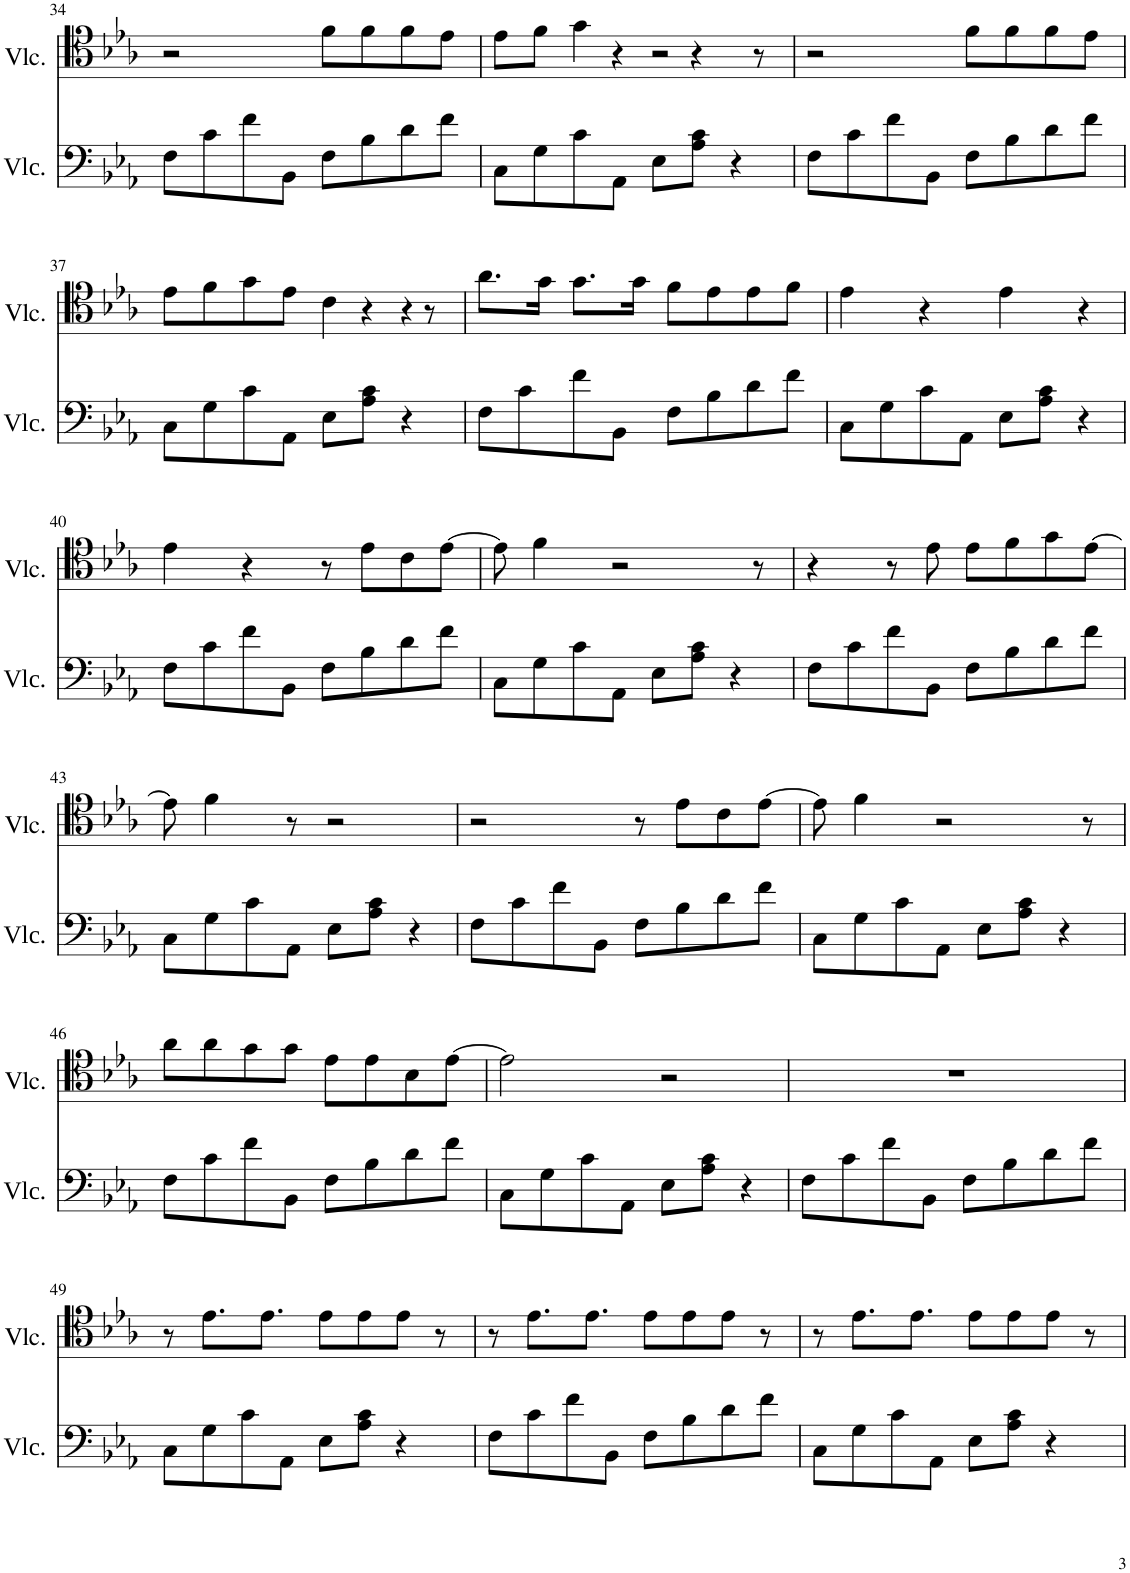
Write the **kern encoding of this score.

**kern	**kern
*part2	*part1
*staff2	*staff1
*I"Violoncello	*I"Violoncello
*I'Vlc.	*I'Vlc.
!!LO:PB:g=z
*clefF4	*clefC4
*k[b-e-a-]	*k[b-e-a-]
*M4/4	*M4/4
=34	=34
8F\L	2r
8c\	.
8f\	.
8BB-\J	.
8F\L	8f\L
8B-\	8f\
8d\	8f\
8f\J	8e-\J
=35	=35
8C\L	8e-\L
8G\	8f\J
8c\	4g\
8AA-\J	.
8E-\L	4r
8A-\ 8c\J	.
4r	2r
2ryy	.
.	4r
8ryy	8r
=36	=36
8F\L	2r
8c\	.
8f\	.
8BB-\J	.
8F\L	8f\L
8B-\	8f\
8d\	8f\
8f\J	8e-\J
!!LO:LB:g=z
=37	=37
8C\L	8e-\L
8G\	8f\
8c\	8g\
8AA-\J	8e-\J
8E-\L	4c\
8A-\ 8c\J	.
4r	4r
4.ryy	4r
.	8r
=38	=38
8F\L	8.a-\L
8c\	.
.	16g\Jk
8f\	8.g\L
8BB-\J	.
.	16g\Jk
8F\L	8f\L
8B-\	8e-\
8d\	8e-\
8f\J	8f\J
=39	=39
8C\L	4e-\
8G\	.
8c\	4r
8AA-\J	.
8E-\L	4e-\
8A-\ 8c\J	.
4r	4r
!!LO:LB:g=z
=40	=40
8F\L	4e-\
8c\	.
8f\	4r
8BB-\J	.
8F\L	8r
8B-\	8e-\L
8d\	8c\
8f\J	[8e-\J
=41	=41
8C\L	8e-\]
8G\	4f\
8c\	.
8AA-\J	2r
8E-\L	.
8A-\ 8c\J	.
4r	.
.	8r
=42	=42
8F\L	4r
8c\	.
8f\	8r
8BB-\J	8e-\
8F\L	8e-\L
8B-\	8f\
8d\	8g\
8f\J	[8e-\J
!!LO:LB:g=z
=43	=43
8C\L	8e-\]
8G\	4f\
8c\	.
8AA-\J	8r
8E-\L	2r
8A-\ 8c\J	.
4r	.
=44	=44
8F\L	2r
8c\	.
8f\	.
8BB-\J	.
8F\L	8r
8B-\	8e-\L
8d\	8c\
8f\J	[8e-\J
=45	=45
8C\L	8e-\]
8G\	4f\
8c\	.
8AA-\J	2r
8E-\L	.
8A-\ 8c\J	.
4r	.
.	8r
!!LO:LB:g=z
=46	=46
8F\L	8a-\L
8c\	8a-\
8f\	8g\
8BB-\J	8g\J
8F\L	8e-\L
8B-\	8e-\
8d\	8B-\
8f\J	[8e-\J
=47	=47
8C\L	2e-\]
8G\	.
8c\	.
8AA-\J	.
8E-\L	2r
8A-\ 8c\J	.
4r	.
=48	=48
8F\L	1r
8c\	.
8f\	.
8BB-\J	.
8F\L	.
8B-\	.
8d\	.
8f\J	.
!!LO:LB:g=z
=49	=49
8C\L	8r
8G\	8.e-\L
8c\	.
.	8.e-\J
8AA-\J	.
8E-\L	8e-\L
8A-\ 8c\J	8e-\
4r	8e-\J
.	8r
=50	=50
8F\L	8r
8c\	8.e-\L
8f\	.
.	8.e-\J
8BB-\J	.
8F\L	8e-\L
8B-\	8e-\
8d\	8e-\J
8f\J	8r
=51	=51
8C\L	8r
8G\	8.e-\L
8c\	.
.	8.e-\J
8AA-\J	.
8E-\L	8e-\L
8A-\ 8c\J	8e-\
4r	8e-\J
.	8r
=	=
*-	*-
